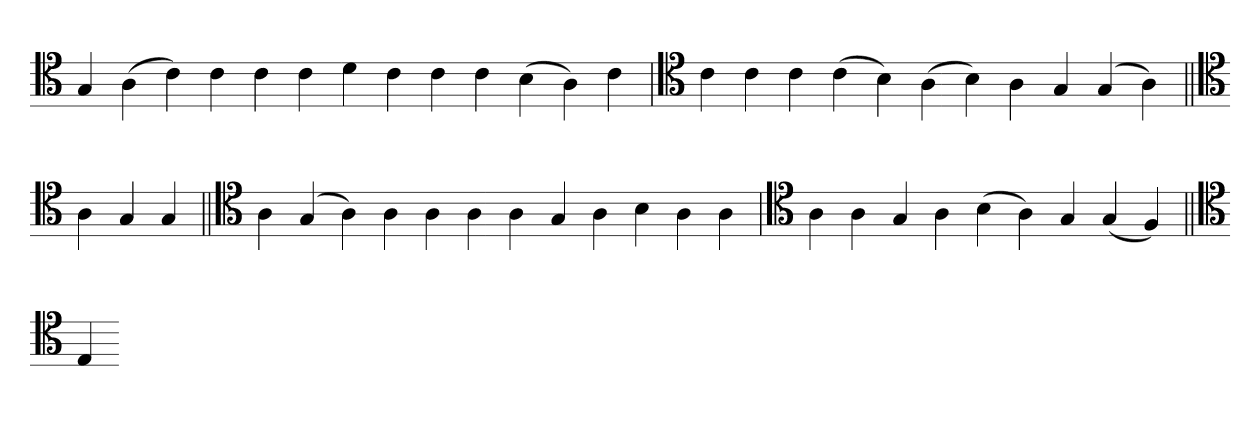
**kern
*part1
*staff1
*clefC4
=
4G
(4A
4c)
4c
4c
4c
4d
4c
4c
4c
(4B
4A)
4c
=
*clefC4
4c
4c
4c
(4c
4B)
(4A
4B)
4A
4G
(4G
4A)
=||
*clefC4
4A
4G
4G
=||
*clefC4
4A
(4G
4A)
4A
4A
4A
4A
4G
4A
4B
4A
4A
=
*clefC4
4A
4A
4G
4A
(4B
4A)
4G
(4G
4F)
=||
*clefC4
4E
=-
*-
